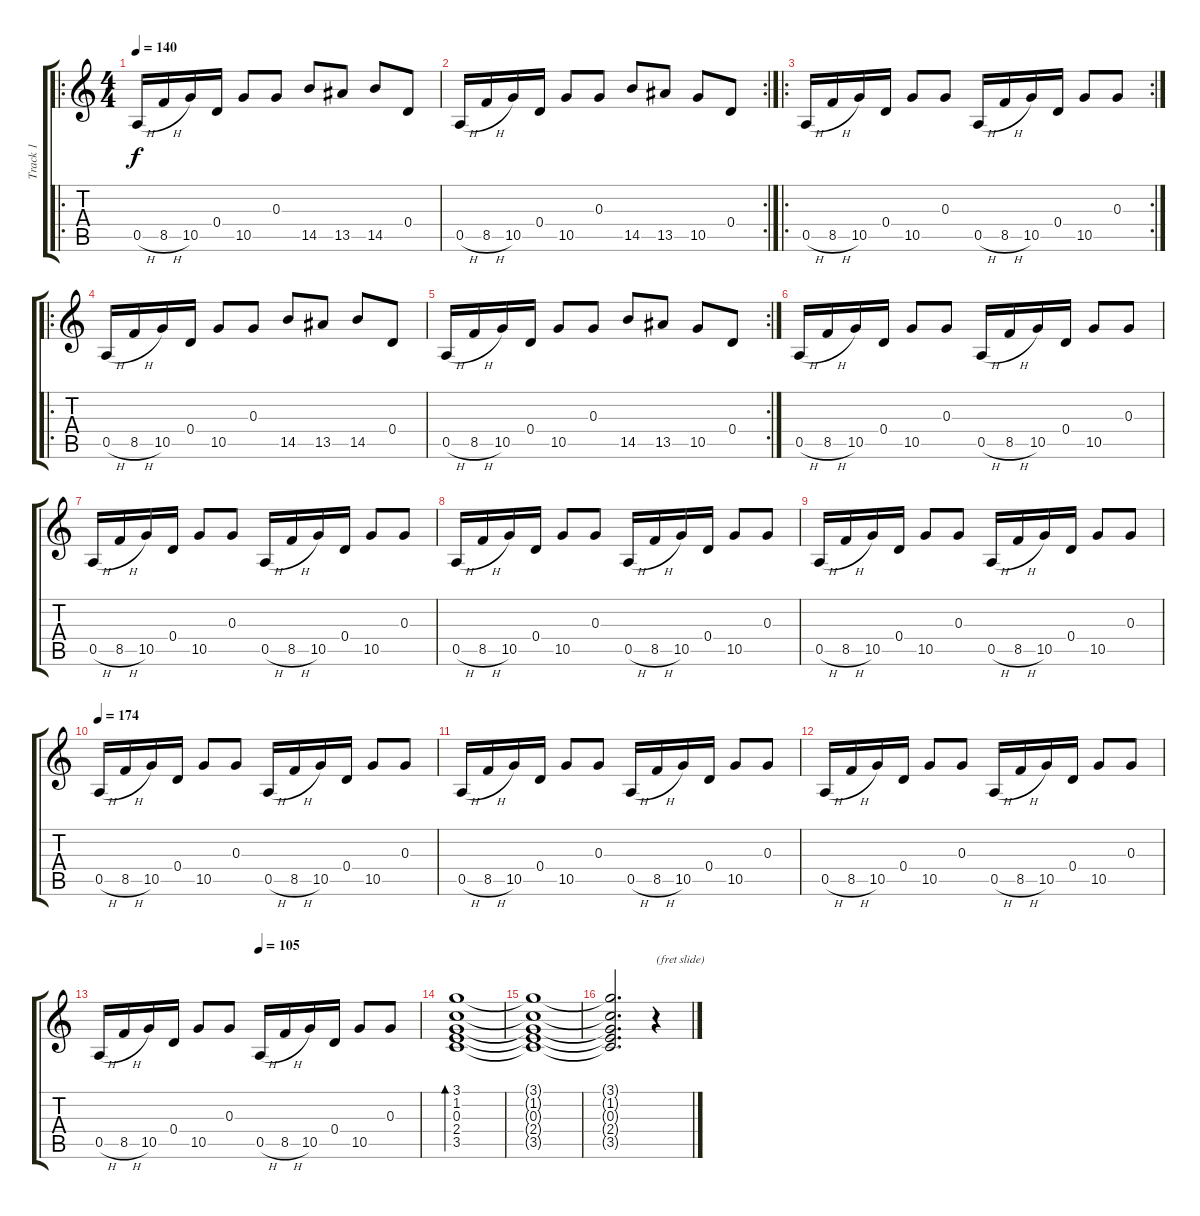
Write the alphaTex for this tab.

\track ("Track 1" "Track 1") {instrument acousticguitarsteel}
\staff {score tabs}
\tuning (E4 B3 G3 D3 A2 E2) {hide}
\ro
\ts (4 4)
\tempo 140
\clef g2
\ks c
0.5{h}.16{dy f} 8.5{h}.16 10.5.16 0.4.16 10.5.8 0.3.8 14.5.8 13.5.8 14.5.8 0.4.8 |
\rc 2
0.5{h}.16 8.5{h}.16 10.5.16 0.4.16 10.5.8 0.3.8 14.5.8 13.5.8 10.5.8 0.4.8 |
\ro
\rc 2
0.5{h}.16 8.5{h}.16 10.5.16 0.4.16 10.5.8 0.3.8 0.5{h}.16 8.5{h}.16 10.5.16 0.4.16 10.5.8 0.3.8 |
\ro
0.5{h}.16 8.5{h}.16 10.5.16 0.4.16 10.5.8 0.3.8 14.5.8 13.5.8 14.5.8 0.4.8 |
\rc 2
0.5{h}.16 8.5{h}.16 10.5.16 0.4.16 10.5.8 0.3.8 14.5.8 13.5.8 10.5.8 0.4.8 |
0.5{h}.16 8.5{h}.16 10.5.16 0.4.16 10.5.8 0.3.8 0.5{h}.16 8.5{h}.16 10.5.16 0.4.16 10.5.8 0.3.8 |
0.5{h}.16 8.5{h}.16 10.5.16 0.4.16 10.5.8 0.3.8 0.5{h}.16 8.5{h}.16 10.5.16 0.4.16 10.5.8 0.3.8 |
0.5{h}.16 8.5{h}.16 10.5.16 0.4.16 10.5.8 0.3.8 0.5{h}.16 8.5{h}.16 10.5.16 0.4.16 10.5.8 0.3.8 |
0.5{h}.16 8.5{h}.16 10.5.16 0.4.16 10.5.8 0.3.8 0.5{h}.16 8.5{h}.16 10.5.16 0.4.16 10.5.8 0.3.8 |
\tempo 174
0.5{h}.16 8.5{h}.16 10.5.16 0.4.16 10.5.8 0.3.8 0.5{h}.16 8.5{h}.16 10.5.16 0.4.16 10.5.8 0.3.8 |
0.5{h}.16 8.5{h}.16 10.5.16 0.4.16 10.5.8 0.3.8 0.5{h}.16 8.5{h}.16 10.5.16 0.4.16 10.5.8 0.3.8 |
0.5{h}.16 8.5{h}.16 10.5.16 0.4.16 10.5.8 0.3.8 0.5{h}.16 8.5{h}.16 10.5.16 0.4.16 10.5.8 0.3.8 |
\tempo (105 0.5)
0.5{h}.16 8.5{h}.16 10.5.16 0.4.16 10.5.8 0.3.8 0.5{h}.16 8.5{h}.16 10.5.16 0.4.16 10.5.8 0.3.8 |
(3.1 1.2 0.3 2.4 3.5).1{bd 480} |
(3.1{t} 1.2{t} 0.3{t} 2.4{t} 3.5{t}).1 |
(3.1{t} 1.2{t} 0.3{t} 2.4{t} 3.5{t}).2{d} r.4{txt "(fret slide)"}
